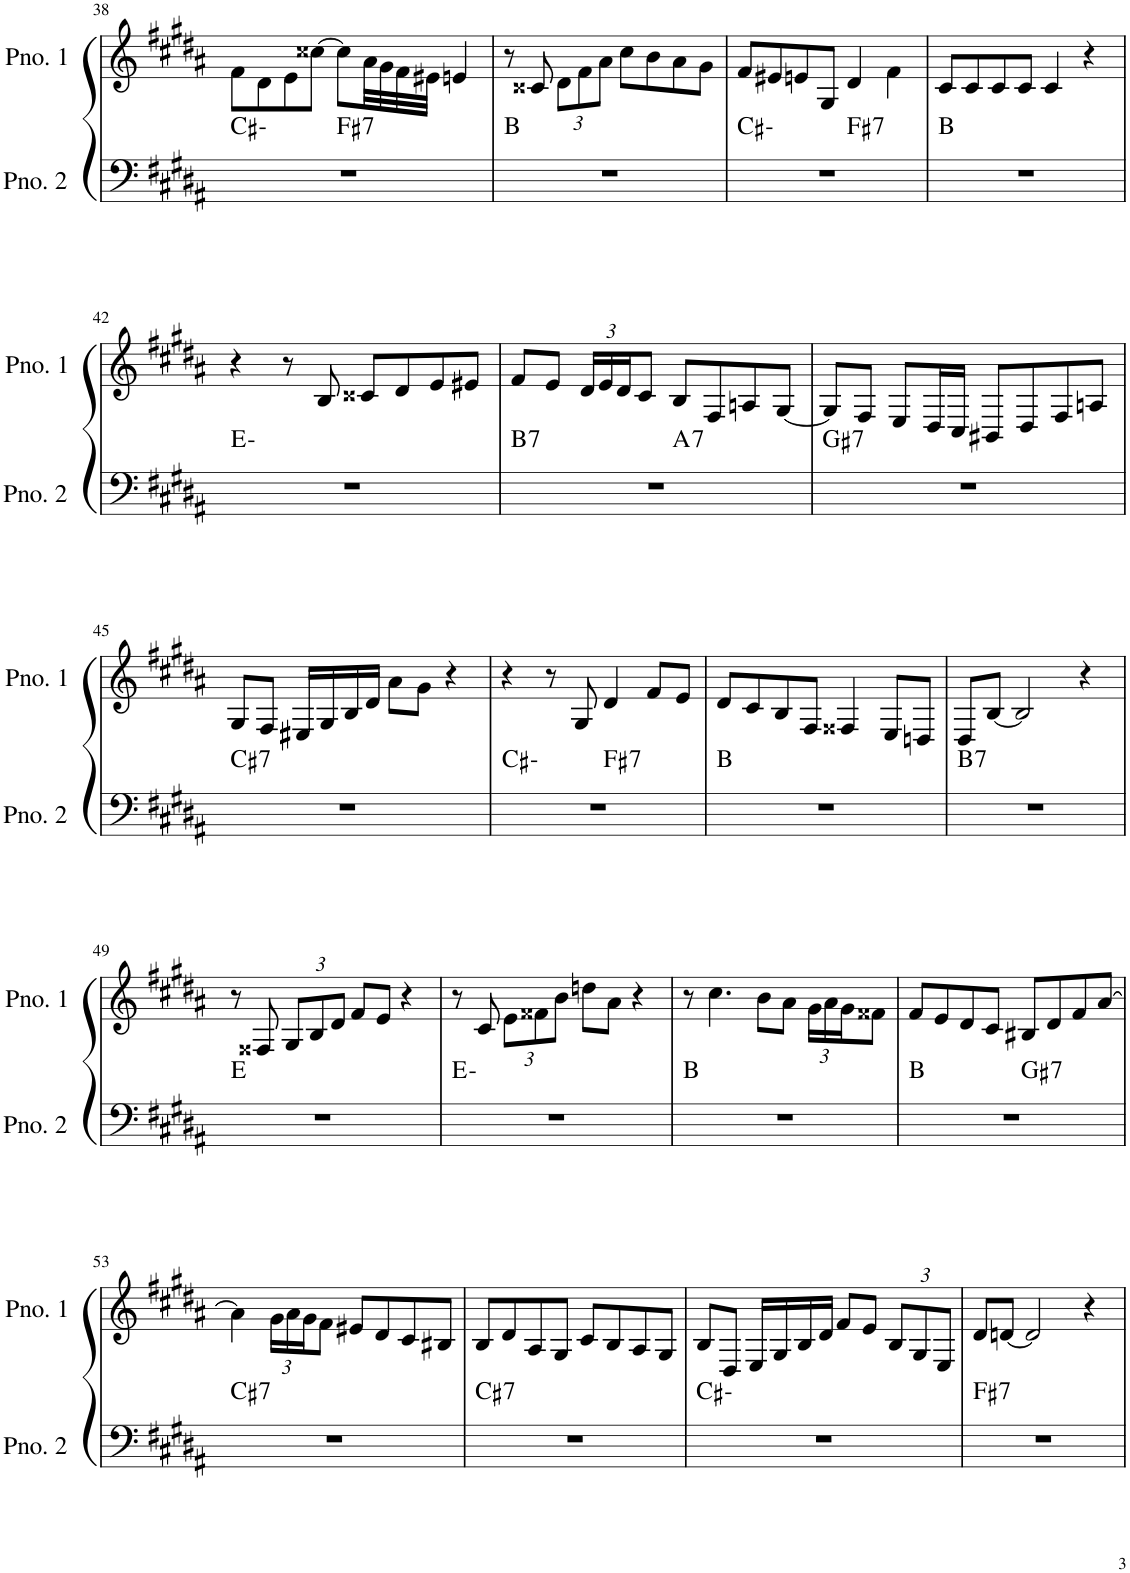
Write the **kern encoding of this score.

**kern	**harte	**kern
*part2	*part2	*part1
*staff2	*	*staff1
*I"ピアノ 2	*	*I"ピアノ 1
!!LO:PB:g=z
*clefF4	*	*clefG2
*k[f#c#g#d#a#]	*	*k[f#c#g#d#a#]
*M4/4	*	*M4/4
=38	=38	=38
*^	*	*
1r	2ryy	C#:min	8f#\L
.	.	.	8d#\
.	.	.	8e\
.	.	.	[8cc##X\J
!	!	!LO:H:kt=7	!
.	2ryy	F#:7	8cc##\L]
.	.	.	32a#\LL
.	.	.	32g#\
.	.	.	32f#\
.	.	.	32e#X\JJJ
.	.	.	4en/
*v	*v	*	*
=39	=39	=39
1r	B:maj	8r
.	.	8c##X/
*	*	*Xbrackettup
.	.	12d#\L
.	.	12f#\
.	.	12a#\J
.	.	8cc#\L
.	.	8b\
.	.	8a#\
.	.	8g#\J
=40	=40	=40
*^	*	*
1r	2ryy	C#:min	8f#/L
.	.	.	8e#X/
.	.	.	8en/
.	.	.	8G#/J
!	!	!LO:H:kt=7	!
.	2ryy	F#:7	4d#/
.	.	.	4f#\
*v	*v	*	*
=41	=41	=41
1r	B:maj	8c#/L
.	.	8c#/
.	.	8c#/
.	.	8c#/J
.	.	4c#/
.	.	4r
!!LO:LB:g=z
=42	=42	=42
1r	E:min	4r
.	.	8r
.	.	8B/
.	.	8c##X/L
.	.	8d#/
.	.	8e/
.	.	8e#X/J
=43	=43	=43
!	!LO:H:kt=7	!
*^	*	*
1r	2ryy	B:7	8f#/L
.	.	.	8e/J
.	.	.	24d#/LL
.	.	.	24e/
.	.	.	24d#/J
.	.	.	8c#/J
!	!	!LO:H:kt=7	!
.	2ryy	A:7	8B/L
.	.	.	8F#/
.	.	.	8An/
.	.	.	[8G#/J
=44	=44	=44	=44
!	!	!LO:H:kt=7	!
*v	*v	*	*
1r	G#:7	8G#/L]
.	.	8F#/J
.	.	8E/L
.	.	16D#/L
.	.	16C#/JJ
.	.	8BB#X/L
.	.	8D#/
.	.	8F#/
.	.	8An/J
!!LO:LB:g=z
=45	=45	=45
!	!LO:H:kt=7	!
1r	C#:7	8G#/L
.	.	8F#/J
.	.	16E#X/LL
.	.	16G#/
.	.	16B/
.	.	16d#/JJ
.	.	8a#\L
.	.	8g#\J
.	.	4r
=46	=46	=46
*^	*	*
1r	2ryy	C#:min	4r
.	.	.	8r
.	.	.	8G#/
!	!	!LO:H:kt=7	!
.	2ryy	F#:7	4d#/
.	.	.	8f#/L
.	.	.	8e/J
*v	*v	*	*
=47	=47	=47
1r	B:maj	8d#/L
.	.	8c#/
.	.	8B/
.	.	8F#/J
.	.	4F##X/
.	.	8E/L
.	.	8Dn/J
=48	=48	=48
!	!LO:H:kt=7	!
1r	B:7	8D#/L
.	.	[8B/J
.	.	2B/]
.	.	4r
!!LO:LB:g=z
=49	=49	=49
1r	E:maj	8r
.	.	8F##X/
.	.	12G#/L
.	.	12B/
.	.	12d#/J
.	.	8f#/L
.	.	8e/J
.	.	4r
=50	=50	=50
1r	E:min	8r
.	.	8c#/
.	.	12e\L
.	.	12f##X\
.	.	12b\J
.	.	8ddn\L
.	.	8a#\J
.	.	4r
=51	=51	=51
1r	B:maj	8r
.	.	4.cc#\
.	.	8b\L
.	.	8a#\J
.	.	24g#\LL
.	.	24a#\
.	.	24g#\J
.	.	8f##X\J
=52	=52	=52
*^	*	*
1r	2ryy	B:maj	8f#/L
.	.	.	8e/
.	.	.	8d#/
.	.	.	8c#/J
!	!	!LO:H:kt=7	!
.	2ryy	G#:7	8B#X/L
.	.	.	8d#/
.	.	.	8f#/
.	.	.	[8a#/J
!!LO:LB:g=z
=53	=53	=53	=53
!	!	!LO:H:kt=7	!
*v	*v	*	*
1r	C#:7	4a#\]
.	.	24g#\LL
.	.	24a#\
.	.	24g#\J
.	.	8f#\J
.	.	8e#X/L
.	.	8d#/
.	.	8c#/
.	.	8B#X/J
=54	=54	=54
!	!LO:H:kt=7	!
1r	C#:7	8B/L
.	.	8d#/
.	.	8A#/
.	.	8G#/J
.	.	8c#/L
.	.	8B/
.	.	8A#/
.	.	8G#/J
=55	=55	=55
1r	C#:min	8B/L
.	.	8D#/J
.	.	16E/LL
.	.	16G#/
.	.	16B/
.	.	16d#/JJ
.	.	8f#/L
.	.	8e/J
.	.	12B/L
.	.	12G#/
.	.	12E/J
=56	=56	=56
!	!LO:H:kt=7	!
1r	F#:7	8d#/L
.	.	[8dn/J
.	.	2d/]
.	.	4r
=	=	=
*-	*-	*-
